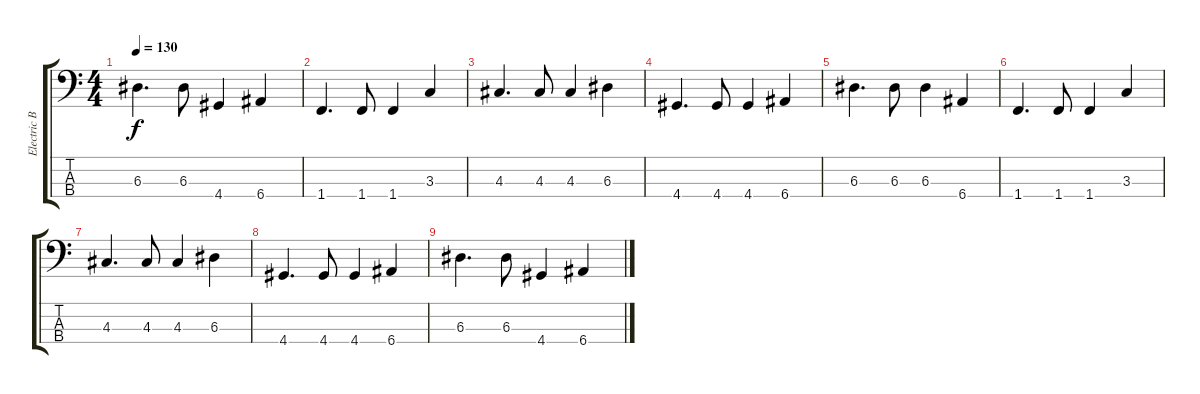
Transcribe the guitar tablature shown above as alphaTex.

\track ("Electric Bass" "Electric B") {instrument electricbassfinger}
\staff {score tabs}
\tuning (G2 D2 A1 E1) {hide}
\ts (4 4)
\tempo 130
\clef f4
\ks c
6.3.4{d dy f} 6.3.8 4.4.4 6.4.4 |
1.4.4{d} 1.4.8 1.4.4 3.3.4 |
4.3.4{d} 4.3.8 4.3.4 6.3.4 |
4.4.4{d} 4.4.8 4.4.4 6.4.4 |
6.3.4{d} 6.3.8 6.3.4 6.4.4 |
1.4.4{d} 1.4.8 1.4.4 3.3.4 |
4.3.4{d} 4.3.8 4.3.4 6.3.4 |
4.4.4{d} 4.4.8 4.4.4 6.4.4 |
6.3.4{d} 6.3.8 4.4.4 6.4.4
